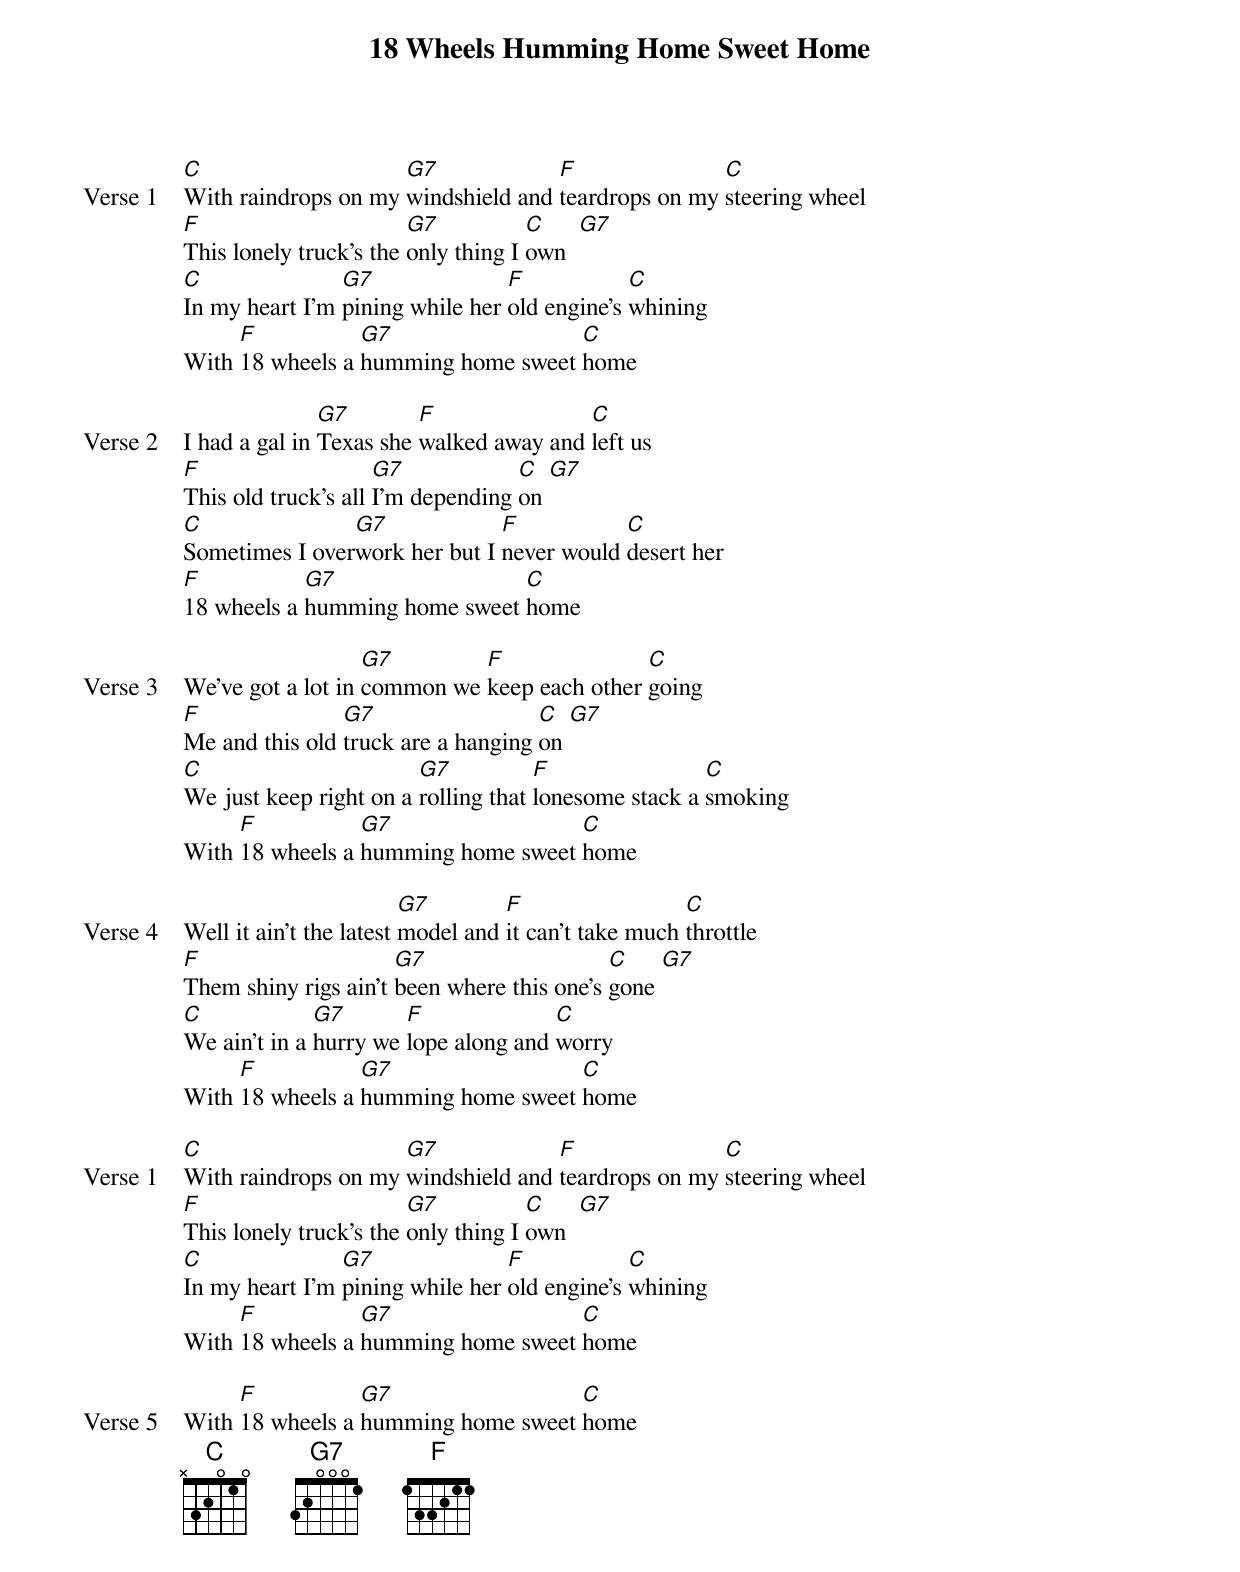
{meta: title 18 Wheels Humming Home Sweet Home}
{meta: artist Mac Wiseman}
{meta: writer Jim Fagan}

{start_of_verse: Verse 1}
[C]With raindrops on my [G7]windshield and [F]teardrops on my [C]steering wheel
[F]This lonely truck's the [G7]only thing I [C]own  [G7]
[C]In my heart I'm [G7]pining while her [F]old engine's [C]whining
With [F]18 wheels a [G7]humming home sweet [C]home
{end_of_verse}

{start_of_verse: Verse 2}
I had a gal in [G7]Texas she [F]walked away and [C]left us
[F]This old truck's all [G7]I'm depending [C]on [G7]
[C]Sometimes I over[G7]work her but I [F]never would [C]desert her
[F]18 wheels a [G7]humming home sweet [C]home
{end_of_verse}

{start_of_verse: Verse 3}
We've got a lot in [G7]common we [F]keep each other [C]going
[F]Me and this old [G7]truck are a hanging [C]on [G7]
[C]We just keep right on a [G7]rolling that [F]lonesome stack a [C]smoking
With [F]18 wheels a [G7]humming home sweet [C]home
{end_of_verse}

{start_of_verse: Verse 4}
Well it ain't the latest [G7]model and [F]it can't take much [C]throttle
[F]Them shiny rigs ain't [G7]been where this one's [C]gone [G7]
[C]We ain't in a [G7]hurry we [F]lope along and [C]worry
With [F]18 wheels a [G7]humming home sweet [C]home
{end_of_verse}

{start_of_verse: Verse 1}
[C]With raindrops on my [G7]windshield and [F]teardrops on my [C]steering wheel
[F]This lonely truck's the [G7]only thing I [C]own  [G7]
[C]In my heart I'm [G7]pining while her [F]old engine's [C]whining
With [F]18 wheels a [G7]humming home sweet [C]home
{end_of_verse}

{start_of_verse: Verse 5}
With [F]18 wheels a [G7]humming home sweet [C]home
{end_of_verse}
